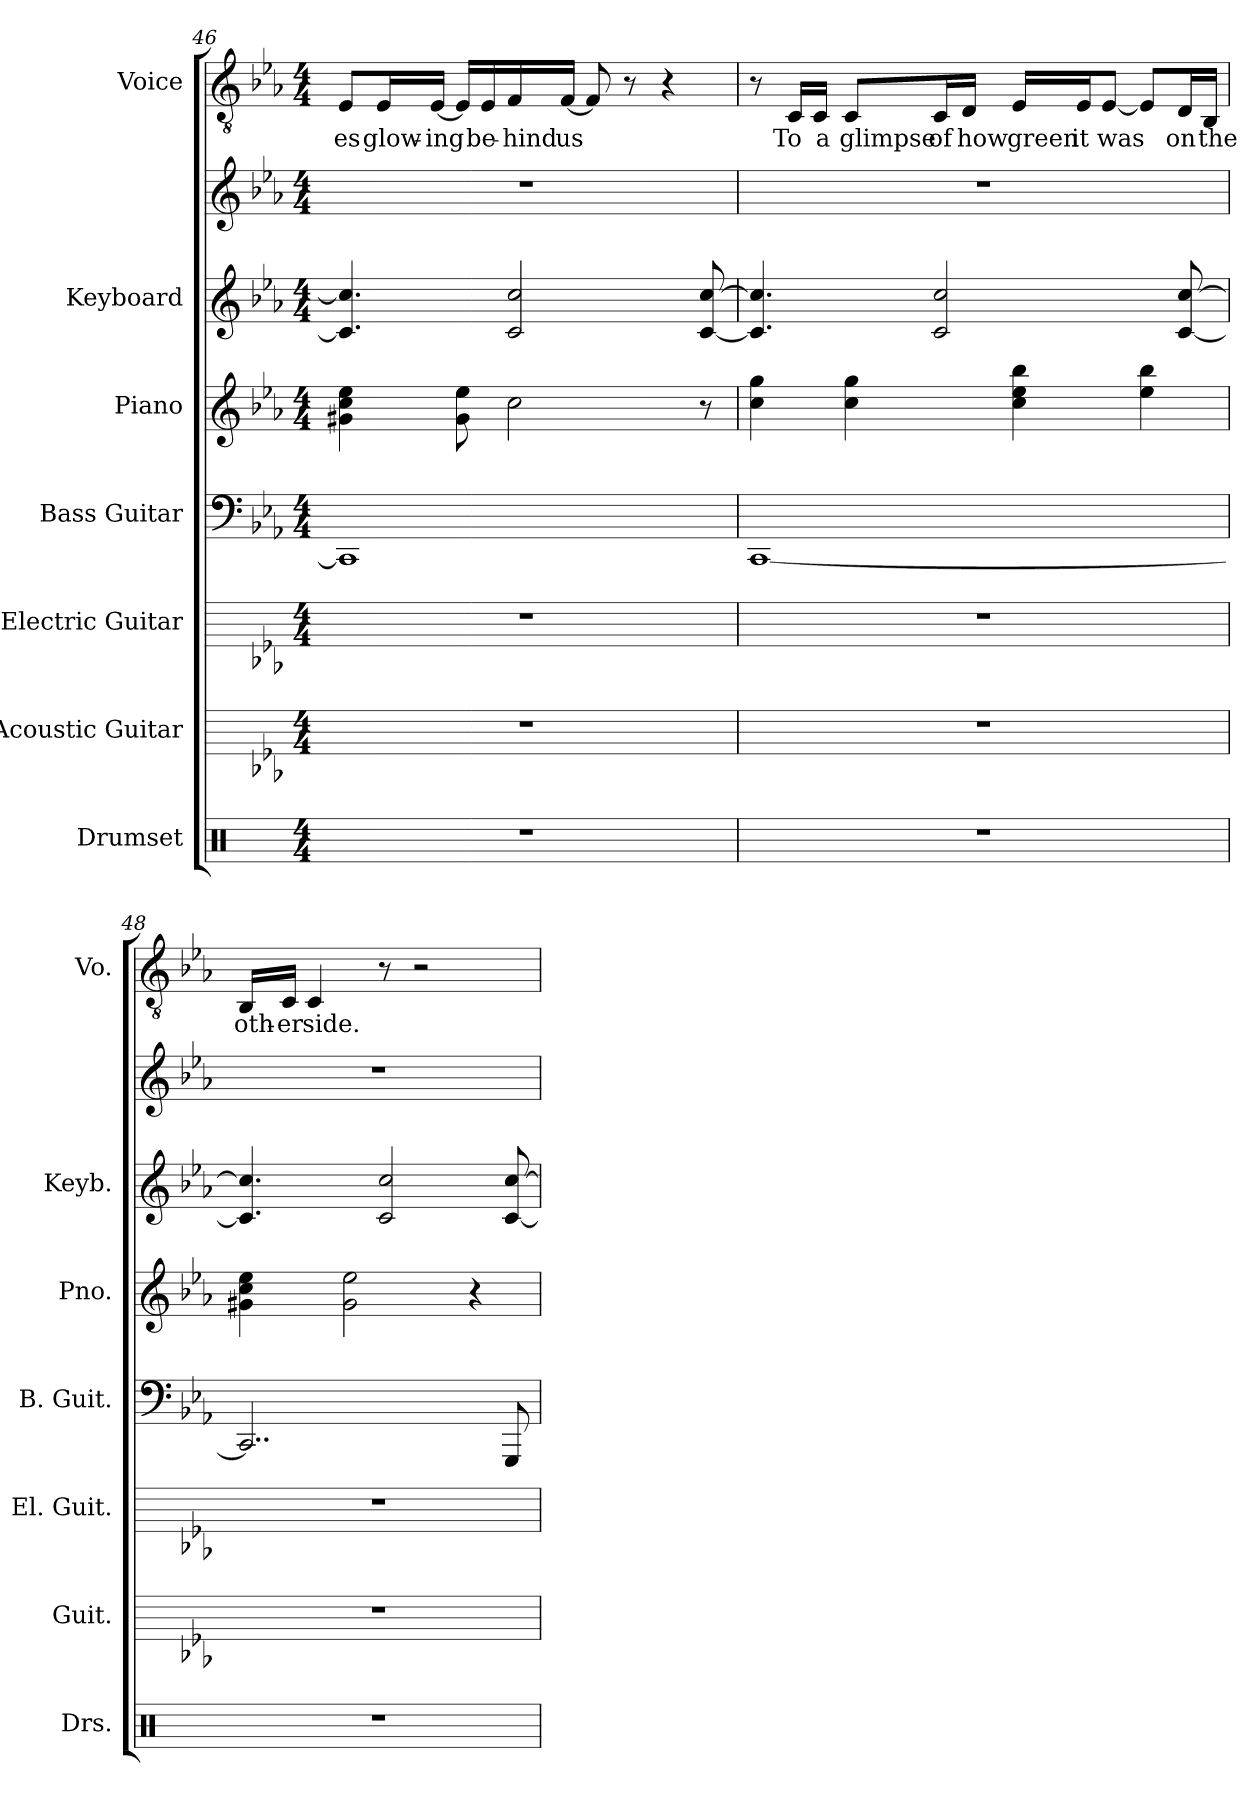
**kern	**kern	**kern	**kern	**kern	**kern	**kern	**kern	**text
*part7	*part6	*part5	*part4	*part3	*part2	*part2	*part1	*part1
*staff8	*staff7	*staff6	*staff5	*staff4	*staff3	*staff2	*staff1	*staff1
*I"Drumset	*I"Acoustic Guitar	*I"Electric Guitar	*I"Bass Guitar	*I"Piano	*I"Keyboard	*	*I"Voice	*
*I'Drs.	*I'Guit.	*I'El. Guit.	*I'B. Guit.	*I'Pno.	*I'Keyb.	*	*I'Vo.	*
*clefX	*	*	*	*clefG2	*clefG2	*clefG2	*clefGv2	*
*	*	*	*ITrd7c12	*	*	*	*	*
*k[]	*k[b-e-a-]	*k[b-e-a-]	*k[b-e-a-]	*k[b-e-a-]	*k[b-e-a-]	*k[b-e-a-]	*k[b-e-a-]	*
*M4/4	*M4/4	*M4/4	*M4/4	*M4/4	*M4/4	*M4/4	*M4/4	*
=46	=46	=46	=46	=46	=46	=46	=46	=46
1r	1r	1r	1CCC]	4g#X\ 4cc\ 4ee-\	4.c/] 4.cc/]	1r	8E-/L	-es
.	.	.	.	.	.	.	16E-/L	glow-
.	.	.	.	.	.	.	[16E-/JJ	ing
.	.	.	.	8g#\ 8ee-\	.	.	16E-/LL]	.
.	.	.	.	.	.	.	16E-/	be-
.	.	.	.	2cc\	2c/ 2cc/	.	16F/	-hind
.	.	.	.	.	.	.	[16F/JJ	us
.	.	.	.	.	.	.	8F/]	.
.	.	.	.	.	.	.	8r	.
.	.	.	.	.	.	.	4r	.
.	.	.	.	8r	[8c/ [8cc/	.	.	.
!!LO:LB:g=z
=47	=47	=47	=47	=47	=47	=47	=47	=47
1r	1r	1r	[1CCC	4cc\ 4gg\	4.c/] 4.cc/]	1r	8r	.
.	.	.	.	.	.	.	16C/LL	To
.	.	.	.	.	.	.	16C/JJ	a
.	.	.	.	4cc\ 4gg\	.	.	8C/L	glimpse
.	.	.	.	.	2c/ 2cc/	.	16C/L	of
.	.	.	.	.	.	.	16D/JJ	how
.	.	.	.	4cc\ 4ee-\ 4bb-\	.	.	16E-/LL	green
.	.	.	.	.	.	.	16E-/J	it
.	.	.	.	.	.	.	[8E-/J	was
.	.	.	.	4ee-\ 4bb-\	.	.	8E-/L]	.
.	.	.	.	.	[8c/ [8cc/	.	16D/L	on
.	.	.	.	.	.	.	16BB-/JJ	the
=48	=48	=48	=48	=48	=48	=48	=48	=48
1r	1r	1r	2..CCC/]	4g#X\ 4cc\ 4ee-\	4.c/] 4.cc/]	1r	16BB-/LL	oth-
.	.	.	.	.	.	.	16C/JJ	-er
.	.	.	.	.	.	.	4C/	side.
.	.	.	.	2g#\ 2ee-\	.	.	.	.
.	.	.	.	.	2c/ 2cc/	.	8r	.
.	.	.	.	.	.	.	2r	.
.	.	.	.	4r	.	.	.	.
.	.	.	8GGGG/	.	[8c/ [8cc/	.	.	.
=	=	=	=	=	=	=	=	=
*-	*-	*-	*-	*-	*-	*-	*-	*-
